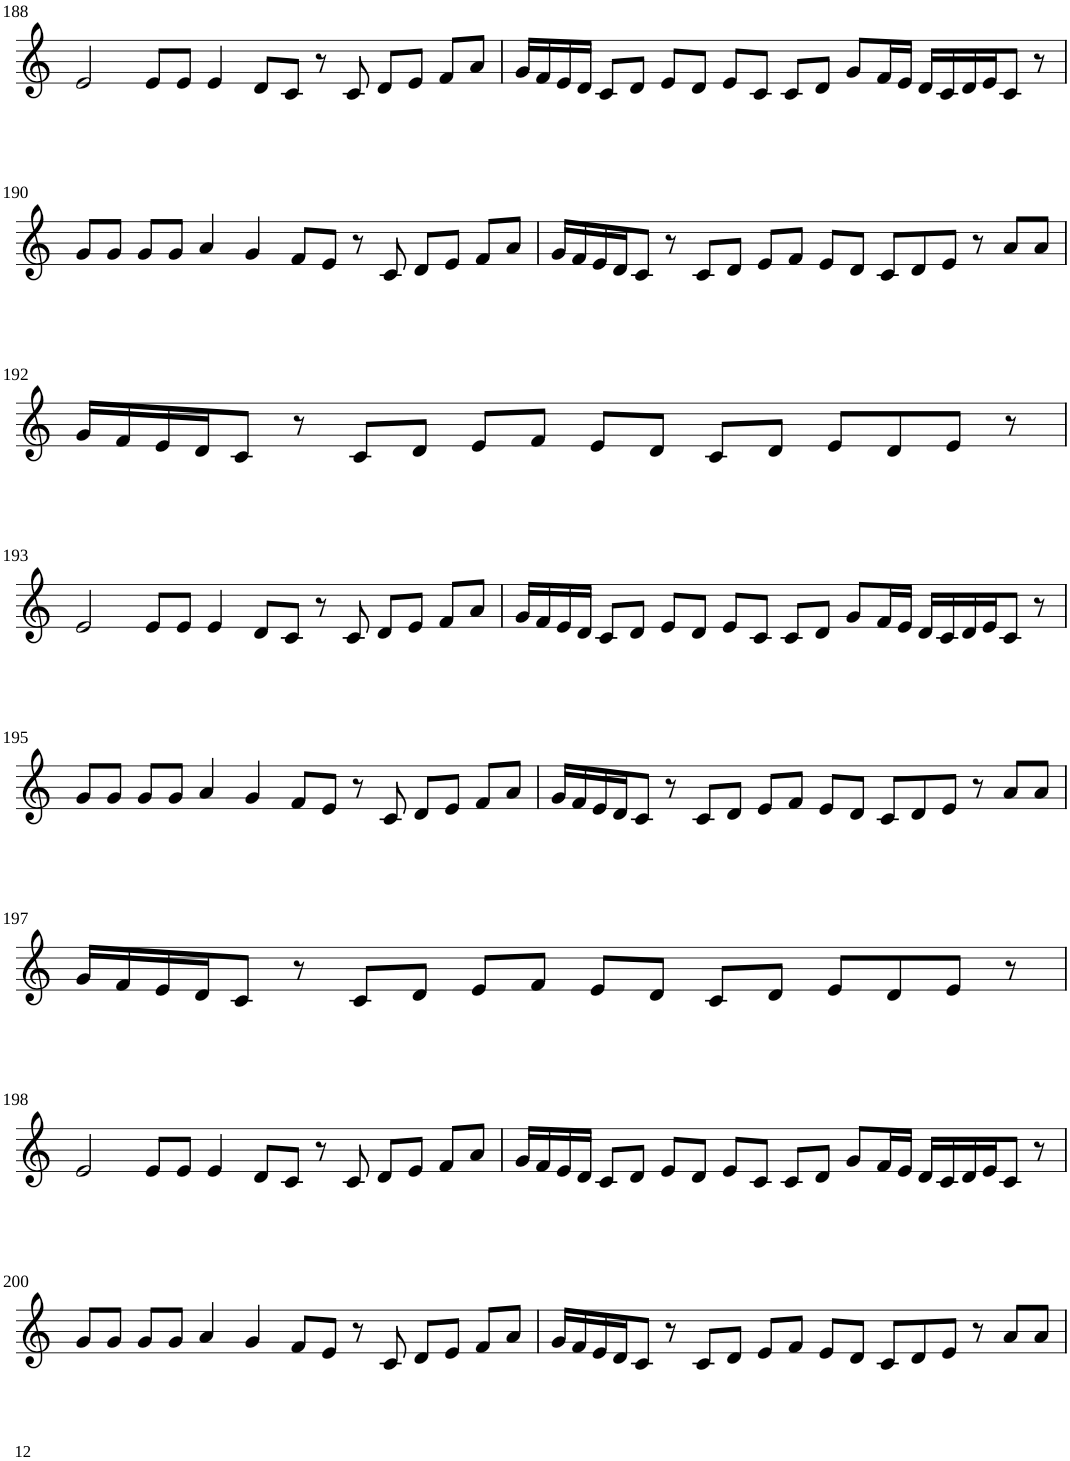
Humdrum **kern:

**kern
*part1
*staff1
*I"Violin
!!LO:PB:g=z
*clefG2
*k[]
*M8/4
=188
2e/
8e/L
8e/J
4e/
8d/L
8c/J
8r
8c/
8d/L
8e/J
8f/L
8a/J
=189
16g/LL
16f/
16e/
16d/JJ
8c/L
8d/J
8e/L
8d/J
8e/L
8c/J
8c/L
8d/J
8g/L
16f/L
16e/JJ
16d/LL
16c/
16d/
16e/J
8c/J
8r
!!LO:LB:g=z
=190
8g/L
8g/J
8g/L
8g/J
4a/
4g/
8f/L
8e/J
8r
8c/
8d/L
8e/J
8f/L
8a/J
=191
16g/LL
16f/
16e/
16d/J
8c/J
8r
8c/L
8d/J
8e/L
8f/J
8e/L
8d/J
8c/L
8d/
8e/J
8r
8a/L
8a/J
!!LO:LB:g=z
=192
16g/LL
16f/
16e/
16d/J
8c/J
8r
8c/L
8d/J
8e/L
8f/J
8e/L
8d/J
8c/L
8d/J
8e/L
8d/
8e/J
8r
!!LO:LB:g=z
=193
2e/
8e/L
8e/J
4e/
8d/L
8c/J
8r
8c/
8d/L
8e/J
8f/L
8a/J
=194
16g/LL
16f/
16e/
16d/JJ
8c/L
8d/J
8e/L
8d/J
8e/L
8c/J
8c/L
8d/J
8g/L
16f/L
16e/JJ
16d/LL
16c/
16d/
16e/J
8c/J
8r
!!LO:LB:g=z
=195
8g/L
8g/J
8g/L
8g/J
4a/
4g/
8f/L
8e/J
8r
8c/
8d/L
8e/J
8f/L
8a/J
=196
16g/LL
16f/
16e/
16d/J
8c/J
8r
8c/L
8d/J
8e/L
8f/J
8e/L
8d/J
8c/L
8d/
8e/J
8r
8a/L
8a/J
!!LO:LB:g=z
=197
16g/LL
16f/
16e/
16d/J
8c/J
8r
8c/L
8d/J
8e/L
8f/J
8e/L
8d/J
8c/L
8d/J
8e/L
8d/
8e/J
8r
!!LO:LB:g=z
=198
2e/
8e/L
8e/J
4e/
8d/L
8c/J
8r
8c/
8d/L
8e/J
8f/L
8a/J
=199
16g/LL
16f/
16e/
16d/JJ
8c/L
8d/J
8e/L
8d/J
8e/L
8c/J
8c/L
8d/J
8g/L
16f/L
16e/JJ
16d/LL
16c/
16d/
16e/J
8c/J
8r
!!LO:LB:g=z
=200
8g/L
8g/J
8g/L
8g/J
4a/
4g/
8f/L
8e/J
8r
8c/
8d/L
8e/J
8f/L
8a/J
=201
16g/LL
16f/
16e/
16d/J
8c/J
8r
8c/L
8d/J
8e/L
8f/J
8e/L
8d/J
8c/L
8d/
8e/J
8r
8a/L
8a/J
=
*-
